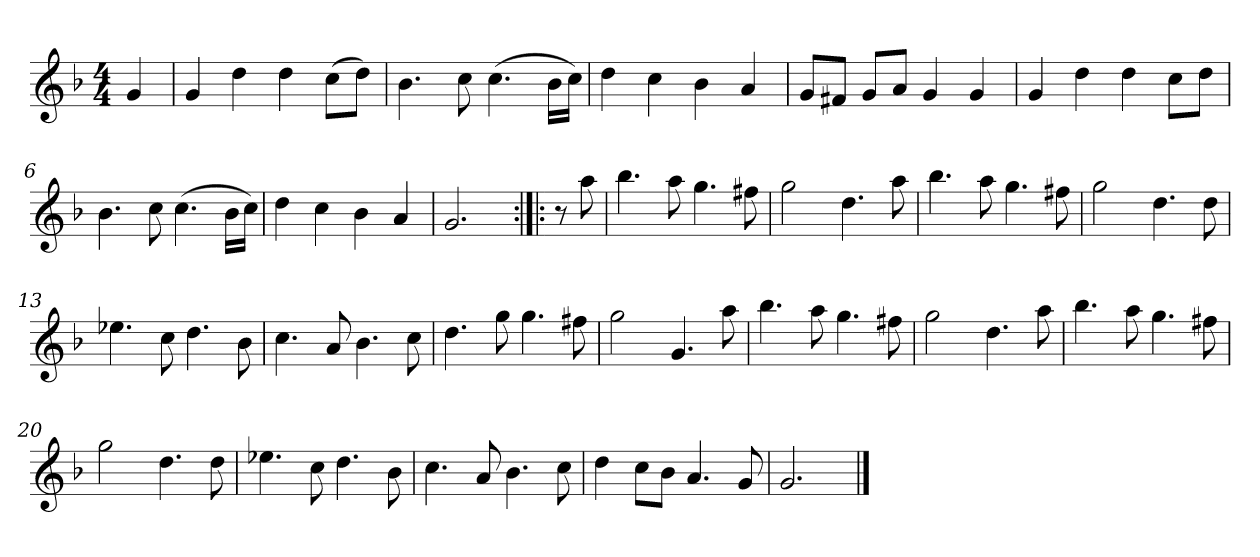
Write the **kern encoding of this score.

**kern
*part1
*staff1
*clefG2
*k[b-]
*G:dor
*M4/4
*MM120
=
4g
=1
4g
4dd
4dd
(8cc\L
8dd\J)
=2
4.b-
8cc
(4.cc
16b-\LL
16cc\JJ)
=3
4dd
4cc
4b-
4a
=4
8g/L
8f#X/J
8g/L
8a/J
4g
4g
=5
4g
4dd
4dd
8cc\L
8dd\J
=6
4.b-
8cc
(4.cc
16b-\LL
16cc\JJ)
=7
4dd
4cc
4b-
4a
=8
2.g
=:|!|:
8r
8aa
=9
4.bb-
8aa
4.gg
8ff#X
=10
2gg
4.dd
8aa
=11
4.bb-
8aa
4.gg
8ff#X
=12
2gg
4.dd
8dd
=13
4.ee-X
8cc
4.dd
8b-
=14
4.cc
8a
4.b-
8cc
=15
4.dd
8gg
4.gg
8ff#X
=16
2gg
4.g
8aa
=17
4.bb-
8aa
4.gg
8ff#X
=18
2gg
4.dd
8aa
=19
4.bb-
8aa
4.gg
8ff#X
=20
2gg
4.dd
8dd
=21
4.ee-X
8cc
4.dd
8b-
=22
4.cc
8a
4.b-
8cc
=23
4dd
8cc\L
8b-\J
4.a
8g
=24
2.g
==
*-
